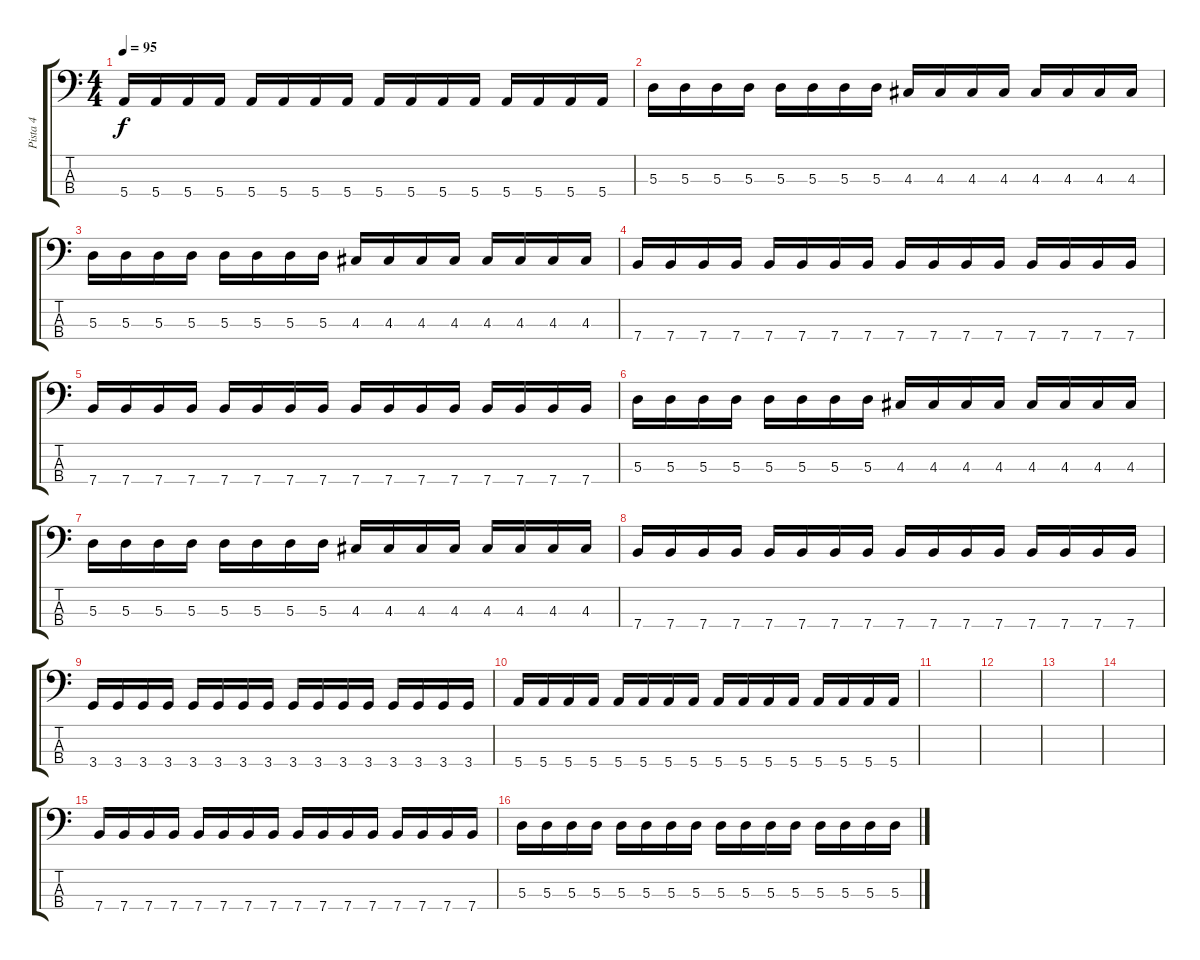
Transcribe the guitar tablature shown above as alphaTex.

\track ("Pista 4" "Pista 4") {instrument electricbassfinger}
\staff {score tabs}
\tuning (G2 D2 A1 E1) {hide}
\ts (4 4)
\tempo 95
\clef f4
\ks c
5.4.16{dy f} 5.4.16 5.4.16 5.4.16 5.4.16 5.4.16 5.4.16 5.4.16 5.4.16 5.4.16 5.4.16 5.4.16 5.4.16 5.4.16 5.4.16 5.4.16 |
5.3.16 5.3.16 5.3.16 5.3.16 5.3.16 5.3.16 5.3.16 5.3.16 4.3.16 4.3.16 4.3.16 4.3.16 4.3.16 4.3.16 4.3.16 4.3.16 |
5.3.16 5.3.16 5.3.16 5.3.16 5.3.16 5.3.16 5.3.16 5.3.16 4.3.16 4.3.16 4.3.16 4.3.16 4.3.16 4.3.16 4.3.16 4.3.16 |
7.4.16 7.4.16 7.4.16 7.4.16 7.4.16 7.4.16 7.4.16 7.4.16 7.4.16 7.4.16 7.4.16 7.4.16 7.4.16 7.4.16 7.4.16 7.4.16 |
7.4.16 7.4.16 7.4.16 7.4.16 7.4.16 7.4.16 7.4.16 7.4.16 7.4.16 7.4.16 7.4.16 7.4.16 7.4.16 7.4.16 7.4.16 7.4.16 |
5.3.16 5.3.16 5.3.16 5.3.16 5.3.16 5.3.16 5.3.16 5.3.16 4.3.16 4.3.16 4.3.16 4.3.16 4.3.16 4.3.16 4.3.16 4.3.16 |
5.3.16 5.3.16 5.3.16 5.3.16 5.3.16 5.3.16 5.3.16 5.3.16 4.3.16 4.3.16 4.3.16 4.3.16 4.3.16 4.3.16 4.3.16 4.3.16 |
7.4.16 7.4.16 7.4.16 7.4.16 7.4.16 7.4.16 7.4.16 7.4.16 7.4.16 7.4.16 7.4.16 7.4.16 7.4.16 7.4.16 7.4.16 7.4.16 |
3.4.16 3.4.16 3.4.16 3.4.16 3.4.16 3.4.16 3.4.16 3.4.16 3.4.16 3.4.16 3.4.16 3.4.16 3.4.16 3.4.16 3.4.16 3.4.16 |
5.4.16 5.4.16 5.4.16 5.4.16 5.4.16 5.4.16 5.4.16 5.4.16 5.4.16 5.4.16 5.4.16 5.4.16 5.4.16 5.4.16 5.4.16 5.4.16 |
|
|
|
|
7.4.16 7.4.16 7.4.16 7.4.16 7.4.16 7.4.16 7.4.16 7.4.16 7.4.16 7.4.16 7.4.16 7.4.16 7.4.16 7.4.16 7.4.16 7.4.16 |
5.3.16 5.3.16 5.3.16 5.3.16 5.3.16 5.3.16 5.3.16 5.3.16 5.3.16 5.3.16 5.3.16 5.3.16 5.3.16 5.3.16 5.3.16 5.3.16
